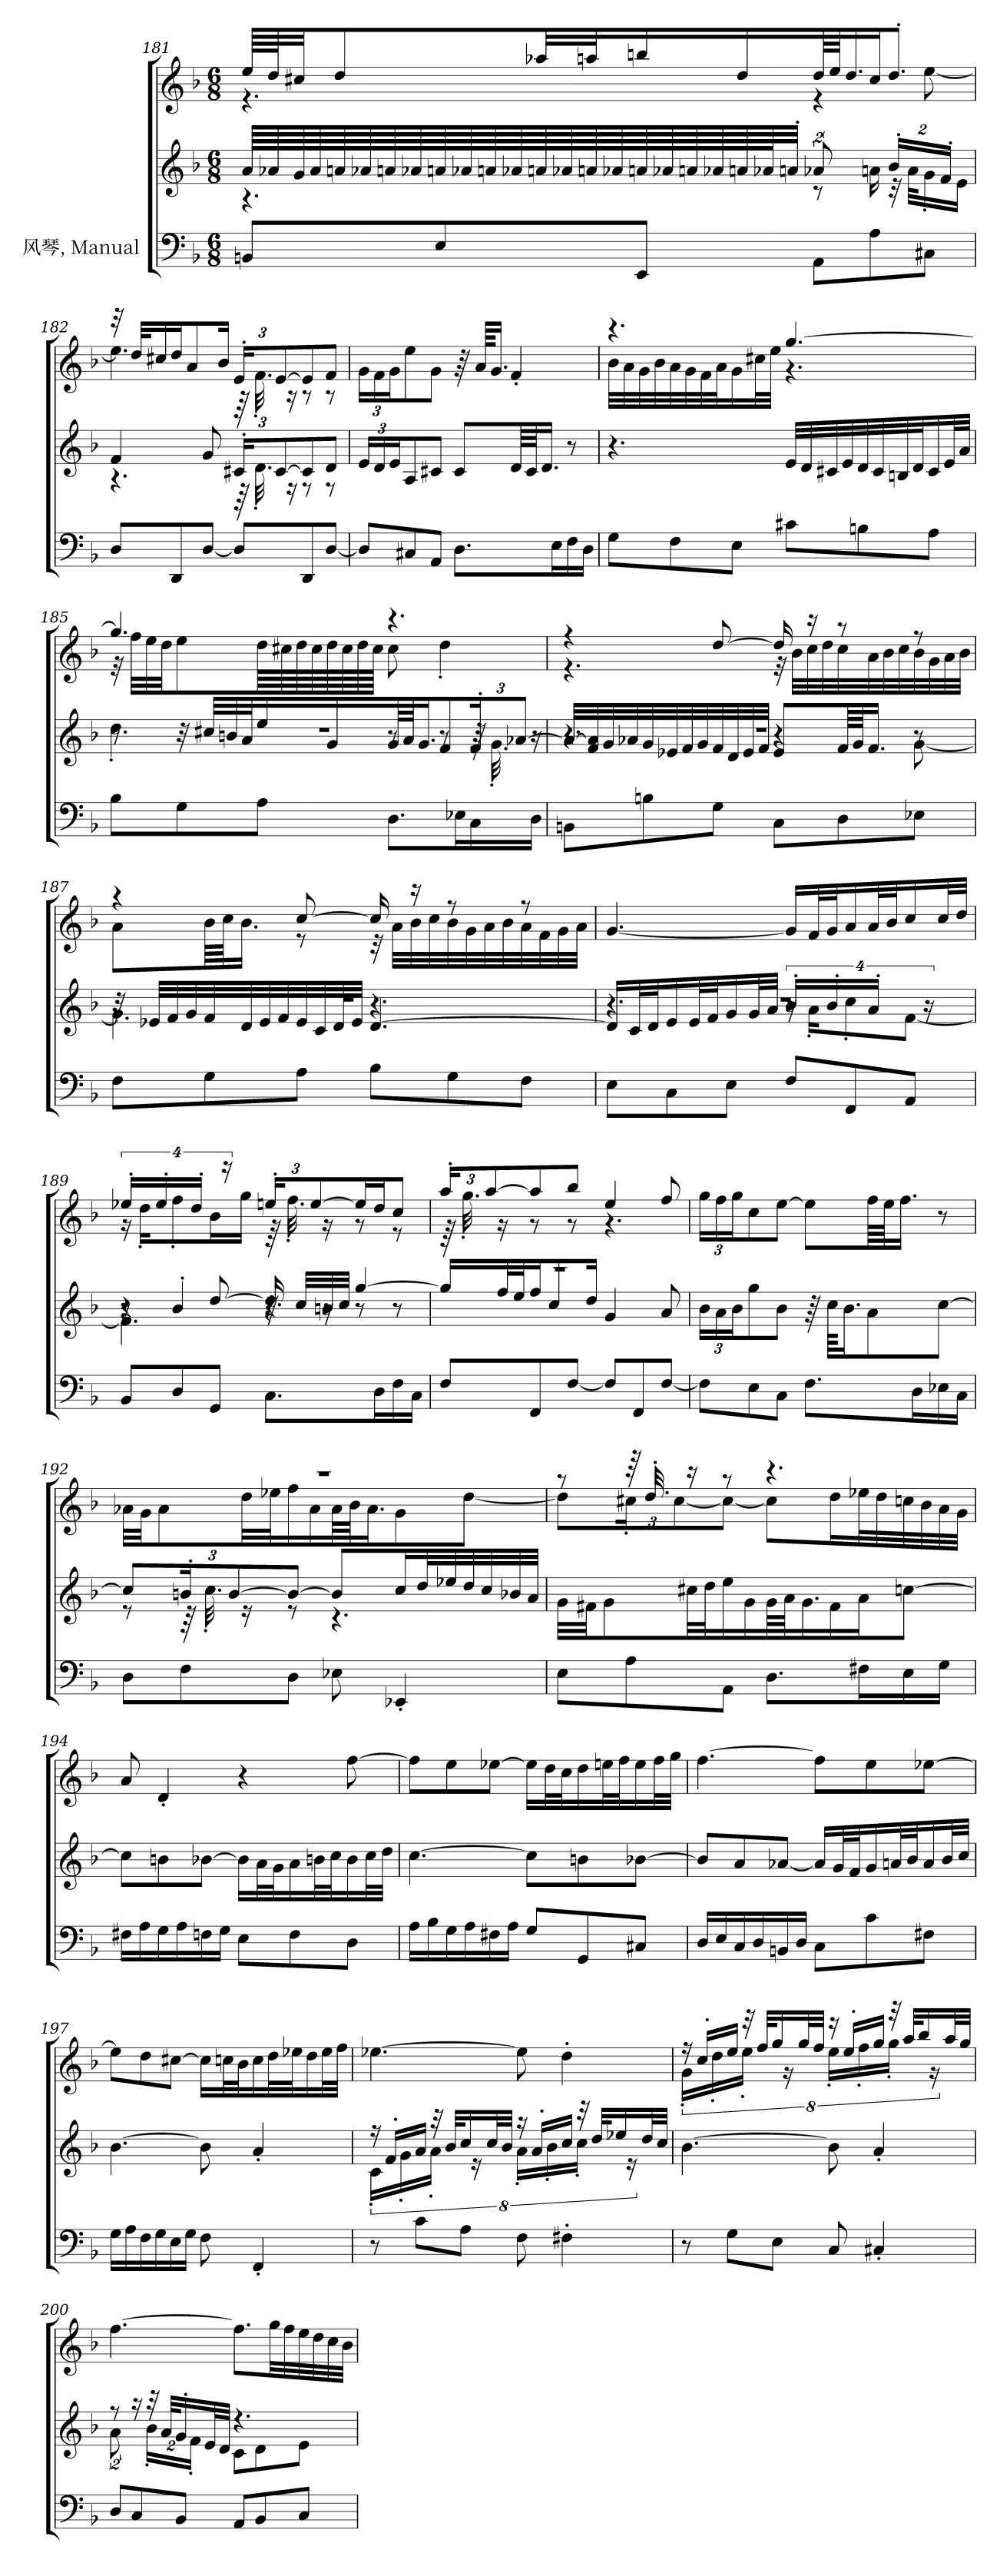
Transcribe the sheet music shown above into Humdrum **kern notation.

**kern	**kern	**kern
*part1	*part1	*part1
*staff3	*staff2	*staff1
*I"风琴, Manual	*	*
!!LO:LB:g=z
*clefF4	*clefG2	*clefG2
*k[b-]	*k[b-]	*k[b-]
*M6/8	*M6/8	*M6/8
=181	=181	=181
*	*^	*^
8BBn/L	64a/LLLL	4.r	64ee/LLLL	4.r
.	64a-X/	.	64dd/J	.
.	64g/	.	32cc#X/JJ	.
.	64a-/	.	.	.
.	64an/	.	8dd/	.
.	64a-X/	.	.	.
.	64an/	.	.	.
.	64a-X/	.	.	.
8E/	64an/	.	.	.
.	64a-X/	.	.	.
.	64an/	.	.	.
.	64a-X/	.	.	.
.	64an/	.	32aa-X/LL	.
.	64a-X/	.	.	.
.	64an/	.	32aan/J	.
.	64a-X/	.	.	.
8EE/J	64an/	.	16bbn/	.
.	64a-X/	.	.	.
.	64an/	.	.	.
.	64a-X/	.	.	.
.	64an/	.	16dd/	.
.	64a-X/J	.	.	.
.	32an'/JJJ	.	.	.
8AA\L	16%3a-X/	8r	64dd/LL	4r
.	.	.	64ee/JJ	.
.	.	.	16.dd/	.
8A\	.	16an\	16cc#/J	.
.	32%3b-'/L	32r	8.dd'/J	.
.	.	32a\KLL	.	.
8C#X\J	.	16g'\	.	[8ee\
.	32%3f'/J	.	.	.
.	.	16e\JJ	.	.
!!LO:LB:g=z	!!
=182	=182	=182	=182	=182
8D/L	4f/	4.r	32r	4.ee\]
.	.	.	32dd/KLL	.
.	.	.	16cc#X/	.
8DD/	.	.	16dd/J	.
.	.	.	8a/	.
[8D/J	8g/	.	.	.
.	.	.	16b-/Jk	.
*	*Xbrackettup	*	*Xbrackettup	*
8D/L]	24c#X'/KL	64r	24e'/KL	64r
.	.	32.d'\	.	32.f'\
.	[12c#/	.	[12e/	.
.	.	16r	.	16r
8DD/	8c#/]	8r	8e/]	8r
[8D/J	8d/J	8r	8f/J	8r
*	*v	*v	*	*
*	*	*v	*v
=183	=183	=183
8D/L]	24e/LL	24g\LL
.	24d/	24f\
.	24e/J	24g\J
8C#X/	8A/	8ee\
8AA/J	8c#X/J	8g\J
8.D\L	8c#/L	64r
.	.	64a/KKLL
.	.	16.g/JJ
.	64d/LLL	4f'/
.	64c#/JJ	.
.	16.d/JJ	.
16E\L	.	.
16F\	8r	.
16D\JJ	.	.
!!LO:LB:g=z
=184	=184	=184
*	*	*^
8G\L	4.r	4.r	32b-\LLL
.	.	.	32a\
.	.	.	32g\
.	.	.	32b-\
8F\	.	.	32a\
.	.	.	32g\
.	.	.	32f\
.	.	.	32a\J
8E\J	.	.	16g\
.	.	.	32cc#X\L
.	.	.	32ee\JJJ
8c#X\L	32e/LLL	[4.gg/	4.r
.	32d/	.	.
.	32c#X/	.	.
.	32e/	.	.
8Bn\	32d/	.	.
.	32c#/	.	.
.	32Bn/	.	.
.	32d/J	.	.
8A\J	16c#/	.	.
.	32e/L	.	.
.	32a/JJJ	.	.
!!LO:PB:g=z	!!
=185	=185	=185	=185
*	*^	*	*
*	*	*^	*	*
8B-\L	2.r	4.dd'\	8r	4.gg/]	32r
.	.	.	.	.	32ff\LLL
.	.	.	.	.	32ee\
.	.	.	.	.	32dd\JJ
8G\	.	.	32r	.	8ee\
.	.	.	32cc#X/LLL	.	.
.	.	.	32bn/	.	.
.	.	.	32a/J	.	.
8A\J	.	.	16ee/	.	64dd\LLL
.	.	.	.	.	64cc#X\
.	.	.	.	.	64dd\
.	.	.	.	.	64cc#\
.	.	.	16g/	.	64dd\
.	.	.	.	.	64cc#\
.	.	.	.	.	64dd\
.	.	.	.	.	64cc#\JJJJ
8.D\L	.	8r	64g/LL	4.r	8cc#\
.	.	.	64a/JJ	.	.
.	.	.	16.g/J	.	.
.	.	8r	8f/	.	4dd'\
16E-X\L	.	.	.	.	.
16C\	.	64r	24f'/K	.	.
.	.	32.g'\	.	.	.
.	.	.	[12a-X/J	.	.
16D\JJ	.	16r	.	.	.
!!LO:LB:g=z	!!
=186	=186	=186	=186	=186	=186
8BBn\L	2.r	4.r	32a-/LLL_	4r	4.r
.	.	.	32f/ 32a-/]	.	.
.	.	.	32g/	.	.
.	.	.	32a-X/	.	.
8Bn\	.	.	32g/	.	.
.	.	.	32e-X/	.	.
.	.	.	32f/	.	.
.	.	.	32g/	.	.
8G\J	.	.	32f/	[8dd/	.
.	.	.	32d/	.	.
.	.	.	32e-/	.	.
.	.	.	32f/JJJ	.	.
8C\L	.	4r	8e-/L	16dd/]	32r
.	.	.	.	.	32b-\LLL
.	.	.	.	16r	32cc\
.	.	.	.	.	32dd\
8D\	.	.	64f/LLL	8r	32cc\
.	.	.	64g/JJ	.	.
.	.	.	16.f/JJ	.	32a\
.	.	.	.	.	32b-\
.	.	.	.	.	32cc\
8E-X\J	.	[8g\	8r	8r	32b-\
.	.	.	.	.	32g\
.	.	.	.	.	32a\
.	.	.	.	.	32b-\JJJ
!!LO:LB:g=z	!!
=187	=187	=187	=187	=187	=187
8F\L	2.r	4.g\]	32r	4r	8a\L
.	.	.	32e-X/LLL	.	.
.	.	.	32f/	.	.
.	.	.	32g/	.	.
8G\	.	.	32f/	.	64b-\LLL
.	.	.	.	.	64cc\JJ
.	.	.	32d/	.	16.b-\JJ
.	.	.	32e-/	.	.
.	.	.	32f/	.	.
8A\J	.	.	32e-/	[8cc/	8r
.	.	.	32c/	.	.
.	.	.	32d/	.	.
.	.	.	32e-/JJJ	.	.
8B-\L	.	4.r	[4.d/	16cc/]	32r
.	.	.	.	.	32a\LLL
.	.	.	.	16r	32b-\
.	.	.	.	.	32cc\
8G\	.	.	.	8r	32b-\
.	.	.	.	.	32g\
.	.	.	.	.	32a\
.	.	.	.	.	32b-\
8F\J	.	.	.	8r	32a\
.	.	.	.	.	32f\
.	.	.	.	.	32g\
.	.	.	.	.	32a\JJJ
*	*	*	*	*v	*v
=188	=188	=188	=188	=188
8E\L	2.r	4.r	16d/LL]	[4.g/
.	.	.	32c/L	.
.	.	.	32d/J	.
8C\	.	.	16e/	.
.	.	.	32e/L	.
.	.	.	32f/J	.
8E\J	.	.	16g/	.
.	.	.	32g/L	.
.	.	.	32a/JJJ	.
*	*	*	*brackettup	*
8F/L	.	16r	32%3b-'/L	16g/LL]
.	.	16a'\KL	.	32f/L
.	.	.	32%3b-'/	32g/J
8FF/	.	8cc'\	.	16a/
.	.	.	32%3a'/J	32a/L
.	.	.	.	32b-/J
8AA/J	.	[8f\J	.	16cc/
.	.	.	32%3r	.
.	.	.	.	32cc/L
.	.	.	.	32dd/JJJ
!!LO:LB:g=z
=189	=189	=189	=189	=189
*	*	*	*	*brackettup
*	*	*	*	*^
8BB-/L	4r	4.f\]	8r	32%3ee-X'/L	16r
.	.	.	.	.	16dd'\KL
.	.	.	.	32%3ee-'/	.
8D/	.	.	4b-'/	.	8ff'\
.	.	.	.	32%3dd'/J	.
8GG/J	[8dd/	.	.	.	16b-\L
.	.	.	.	32%3r	.
.	.	.	.	.	16gg\JJ
*	*	*	*	*Xbrackettup	*
8.C\L	16dd/]	4.r	32r	24een'/KL	64r
.	.	.	.	.	32.ff'\
.	.	.	32cc/LLL	.	.
.	.	.	.	[12ee/	.
.	16r	.	32bn/	.	16r
.	.	.	32cc/JJJ	.	.
.	8r	.	[4gg/	16ee/L]	8r
16D\L	.	.	.	16dd/J	.
16F\	8r	.	.	8cc/J	8r
16C\JJ	.	.	.	.	.
*	*	*v	*v	*	*
=190	=190	=190	=190	=190
8F/L	2.r	16gg/LL]	24aa'/KL	64r
.	.	.	.	32.gg'\
.	.	.	[12aa/	.
.	.	32ff/L	.	16r
.	.	32ee/J	.	.
8FF/	.	16ff/J	8aa/]	8r
.	.	8cc/	.	.
[8F/J	.	.	8bb-/J	8r
.	.	16dd/Jk	.	.
8F/L]	.	4g/	4ee/	4.r
8FF/	.	.	.	.
[8F/J	.	8a/	8ff/	.
*	*v	*v	*	*
*	*	*v	*v
=191	=191	=191
*	*Xbrackettup	*
8F\L]	24b-\LL	24gg\LL
.	24a\	24ff\
.	24b-\J	24gg\J
8E\	8gg\	8cc\
8C\J	8b-\J	[8ee\J
8.F\L	64r	8ee\L]
.	64cc\KKLL	.
.	16.b-\J	.
.	8a\	64ff\LLL
.	.	64ee\JJ
.	.	16.ff\JJ
16D\L	.	.
16E-X\	[8cc\J	8r
16C\JJ	.	.
!!LO:PB:g=z
=192	=192	=192
*	*^	*^
8D\L	8cc/L]	8r	2.r	32a-X\LLL
.	.	.	.	32g\JJ
.	.	.	.	8a-\
8F\	24bn'/K	64r	.	.
.	.	32.cc'\	.	.
.	[12b/	.	.	.
.	.	16r	.	32dd\LL
.	.	.	.	32ee-X\J
8D\J	8b/J_	8r	.	16ff\
.	.	.	.	16a-\
8E-X\	8b/L]	4.r	.	64a-\LL
.	.	.	.	64b-\JJ
.	.	.	.	16.a-\J
4EE-X'/	16cc/L	.	.	8g\
.	32dd/L	.	.	.
.	32ee-X/	.	.	.
.	32dd/	.	.	[8dd\J
.	32cc/	.	.	.
.	32b-X/	.	.	.
.	32a/JJJ	.	.	.
*	*v	*v	*	*
=193	=193	=193	=193
8E\L	32g\LLL	8r	8dd\L]
.	32f#X\JJ	.	.
.	8g\	.	.
8A\	.	64r	24cc#X'\K
.	.	32.dd'/	.
.	.	.	[12cc#\
.	32cc#X\LL	16r	.
.	32dd\J	.	.
8AA\J	16ee\	8r	8cc#\J_
.	16g\	.	.
8.D\L	64g\LL	4.r	8cc#\L]
.	64a\JJ	.	.
.	16.g\	.	.
.	16f#\	.	16dd\L
16F#X\L	16a\J	.	32ee-X\L
.	.	.	32dd\
16E\	[8ccn\J	.	32ccn\
.	.	.	32b-\
16G\JJ	.	.	32a\
.	.	.	32g\JJJ
*	*	*v	*v
!!LO:LB:g=z
=194	=194	=194
16F#X\LL	8cc\L]	8a/
16A\	.	.
16G\	8bn\	4d'/
16A\	.	.
16Fn\	[8b-X\J	.
16G\JJ	.	.
8E\L	16b-\LL]	4r
.	32a\L	.
.	32g\J	.
8F\	16a\	.
.	32bn\L	.
.	32cc\J	.
8D\J	16b\	[8ff\
.	32cc\L	.
.	32dd\JJJ	.
=195	=195	=195
16A\LL	[4.cc\	8ff\L]
16B-\	.	.
16G\	.	8ee\
16A\	.	.
16F#X\	.	[8ee-X\J
16A\JJ	.	.
8G/L	8cc\L]	16ee-\LL]
.	.	32dd\L
.	.	32cc\J
8GG/	8bn\	16dd\
.	.	32een\L
.	.	32ff\J
8C#X/J	[8b-X\J	16ee\
.	.	32ff\L
.	.	32gg\JJJ
!!LO:LB:g=z
=196	=196	=196
16D/LL	8b-/L]	[4.ff\
16E/	.	.
16C/	8a/	.
16D/	.	.
16BBn/	[8a-X/J	.
16D/JJ	.	.
8C\L	16a-/LL]	8ff\L]
.	32g/L	.
.	32f/J	.
8c\	16g/	8ee\
.	32an/L	.
.	32b-/J	.
8F#X\J	16a/	[8ee-X\J
.	32b-/L	.
.	32cc/JJJ	.
=197	=197	=197
16G\LL	[4.b-\	8ee-\L]
16A\	.	.
16F\	.	8dd\
16G\	.	.
16E\	.	[8cc#X\J
16G\JJ	.	.
8F\	8b-\]	16cc#\LL]
.	.	32ccn\L
.	.	32b-\J
4FF'/	4a'/	16cc\
.	.	32dd\L
.	.	32ee-X\J
.	.	16dd\
.	.	32ee-\L
.	.	32ff\JJJ
!!LO:LB:g=z
=198	=198	=198
*	*^	*
*	*	*brackettup	*
8r	16r	32%3c'\L	[4.ee-X\
.	16f'/LL	.	.
.	.	32%3g'\	.
8c\L	16a/JJ	.	.
.	32r	32%3a'\J	.
.	32b-/KLL	.	.
8A\J	16cc/	.	.
.	.	32%3r	.
.	32cc/L	.	.
.	32b-/JJJ	.	.
8F\	16r	32%3a'\L	8ee-\]
.	16a'/LL	.	.
.	.	32%3b-'\	.
4F#X'\	16cc/JJ	.	4dd'\
.	32r	32%3cc'\J	.
.	32dd/KLL	.	.
.	16ee-X/	.	.
.	.	32%3r	.
.	32dd/L	.	.
.	32cc/JJJ	.	.
*	*v	*v	*
=199	=199	=199
*	*	*^
*	*	*	*brackettup
8r	[4.b-\	16r	32%3g'\L
.	.	16cc'/LL	.
.	.	.	32%3dd'\
8G\L	.	16ee/JJ	.
.	.	32r	32%3ee'\J
.	.	32ff/KLL	.
8E\J	.	16gg/	.
.	.	.	32%3r
.	.	32gg/L	.
.	.	32ff/JJJ	.
8C/	8b-\]	16r	32%3ee'\L
.	.	16ee'/LL	.
.	.	.	32%3ff'\
4C#X'/	4a'/	16gg/JJ	.
.	.	32r	32%3gg'\J
.	.	32aa/KLL	.
.	.	16bb-/	.
.	.	.	32%3r
.	.	32aa/L	.
.	.	32gg/JJJ	.
*	*	*v	*v
!!LO:PB:g=z
=200	=200	=200
*	*^	*
8D/L	8r	16%3a\	[4.ff\
8C/	16r	.	.
.	32r	32%3b-'\L	.
.	32a/KLL	.	.
8BB-/J	16g'/	.	.
.	.	32%3f'\J	.
.	32e/L	.	.
.	32d/JJJ	.	.
8AA/L	4.r	8c\L	8.ff\L]
8BB-/	.	8d\	.
.	.	.	32gg\LL
.	.	.	32ff\
8C/J	.	8e\J	32ee\
.	.	.	32dd\
.	.	.	32cc\
.	.	.	32b-\JJJ
*	*v	*v	*
=	=	=
*-	*-	*-
